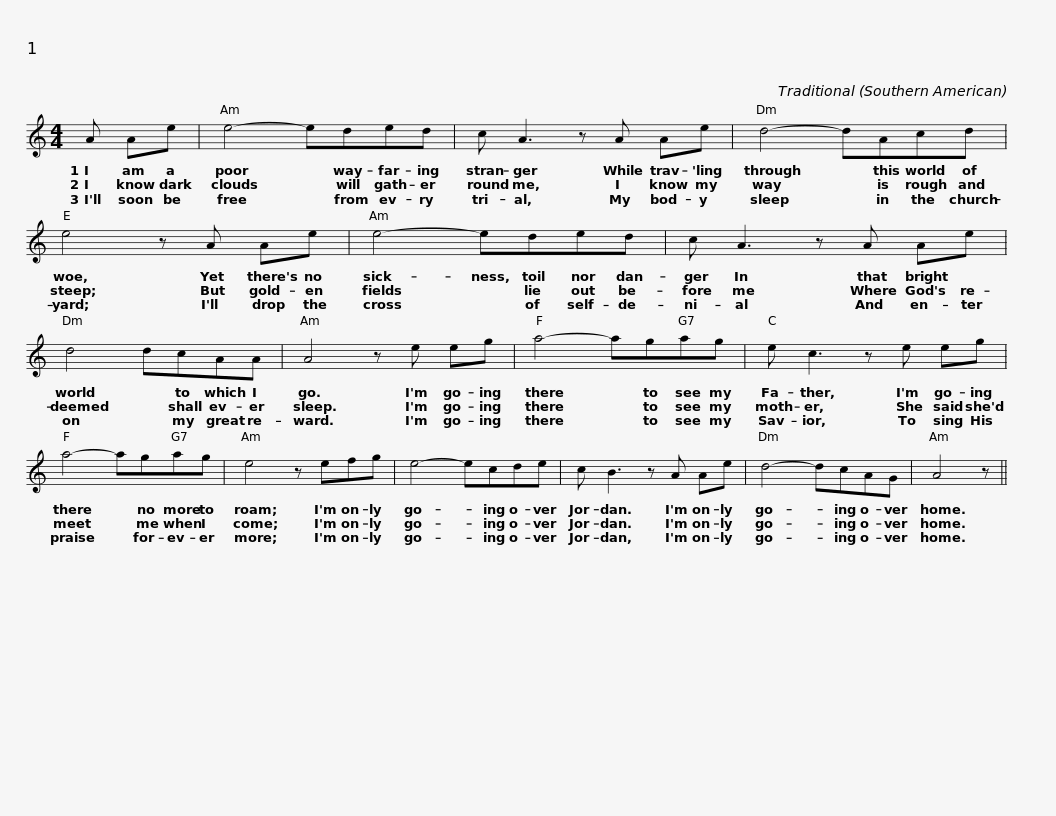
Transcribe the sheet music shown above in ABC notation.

X:1
L:1/8
M:4/4
I:linebreak $
K:C
V:1 treble
V:1
 A Ae | e4- eded | c A3 z A Ae | d4- dAcd |$ e4 z A Ae | %5
 e4- eded | c A3 z A Ae | d4 dcAA |$ A4 z e eg | a4- agag | %10
 e c3 z e eg | a4- agag | e4 z efg |$ e4- ecde | c B3 z A Ae | %15
 d4- dcAG | A4 z || %17
